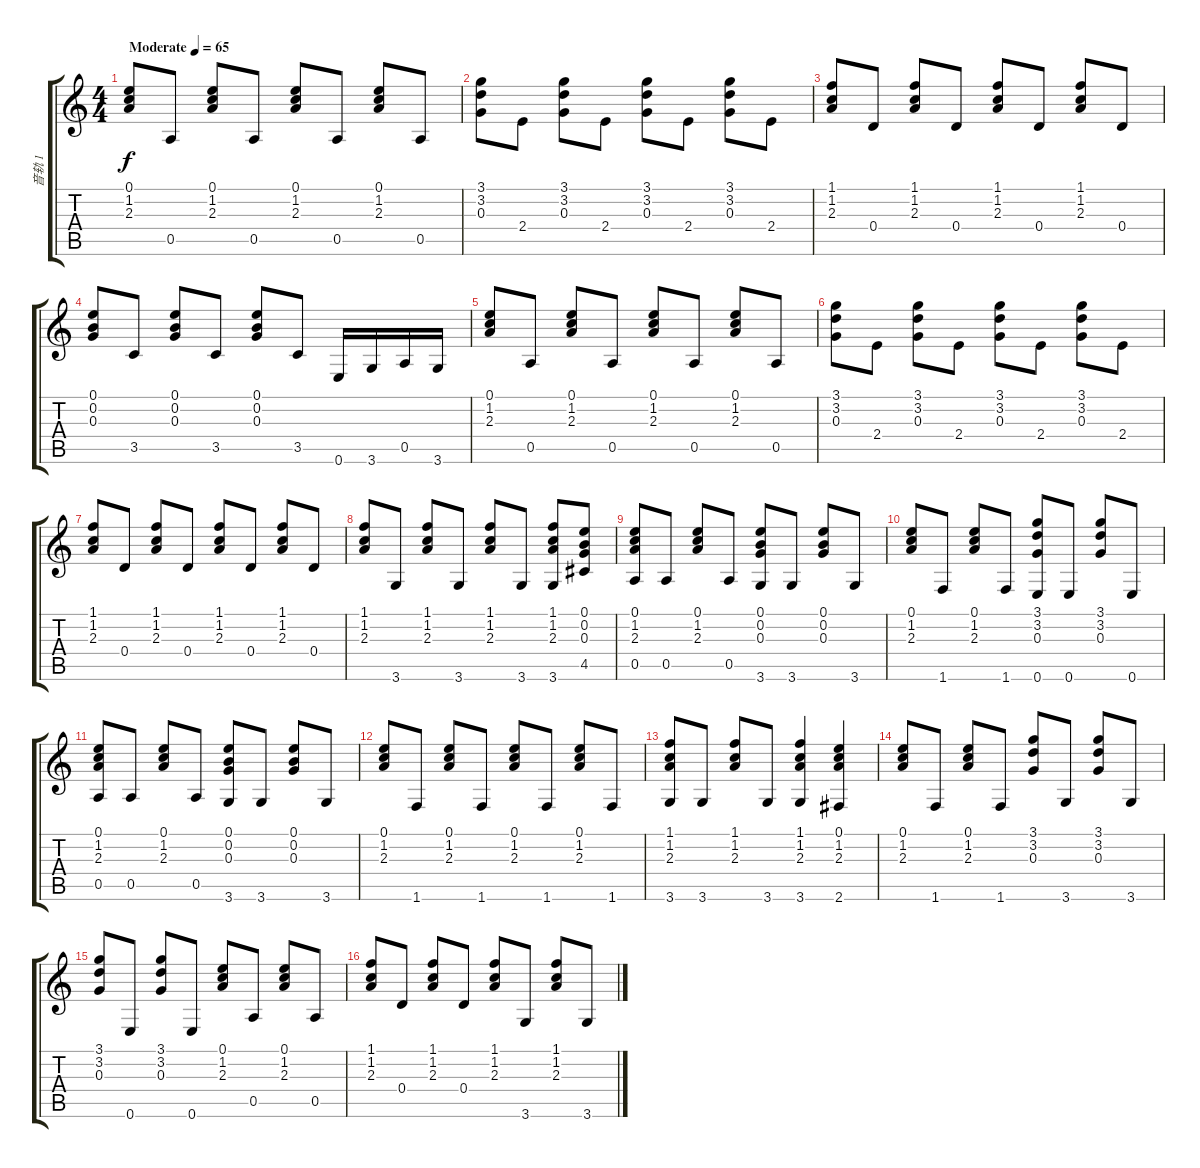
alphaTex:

\track ("音轨 1" "音轨 1") {instrument acousticguitarsteel}
\staff {score tabs}
\tuning (E4 B3 G3 D3 A2 E2) {hide}
\ts (4 4)
\tempo (65 "Moderate")
\clef g2
\ks c
(0.1 1.2 2.3).8{dy f instrument acousticguitarsteel} 0.5.8 (0.1 1.2 2.3).8 0.5.8 (0.1 1.2 2.3).8 0.5.8 (0.1 1.2 2.3).8 0.5.8 |
(3.1 3.2 0.3).8 2.4.8 (3.1 3.2 0.3).8 2.4.8 (3.1 3.2 0.3).8 2.4.8 (3.1 3.2 0.3).8 2.4.8 |
(1.1 1.2 2.3).8{txt ""} 0.4.8 (1.1 1.2 2.3).8 0.4.8 (1.1 1.2 2.3).8 0.4.8 (1.1 1.2 2.3).8 0.4.8 |
(0.1 0.2 0.3).8 3.5.8 (0.1 0.2 0.3).8 3.5.8 (0.1 0.2 0.3).8 3.5.8 0.6.16 3.6.16 0.5.16 3.6.16 |
(0.1 1.2 2.3).8 0.5.8 (0.1 1.2 2.3).8 0.5.8 (0.1 1.2 2.3).8 0.5.8 (0.1 1.2 2.3).8 0.5.8 |
(3.1 3.2 0.3).8 2.4.8 (3.1 3.2 0.3).8 2.4.8 (3.1 3.2 0.3).8 2.4.8 (3.1 3.2 0.3).8 2.4.8 |
(1.1 1.2 2.3).8 0.4.8 (1.1 1.2 2.3).8 0.4.8 (1.1 1.2 2.3).8 0.4.8 (1.1 1.2 2.3).8 0.4.8 |
(1.1 1.2 2.3).8 3.6.8 (1.1 1.2 2.3).8 3.6.8 (1.1 1.2 2.3).8 3.6.8 (1.1 1.2 2.3 3.6).8 (0.1 0.2 0.3 4.5).8 |
(0.1 1.2 2.3 0.5).8 0.5.8 (0.1 1.2 2.3).8 0.5.8 (0.1 0.2 0.3 3.6).8 3.6.8 (0.1 0.2 0.3).8 3.6.8 |
(0.1 1.2 2.3).8 1.6.8 (0.1 1.2 2.3).8 1.6.8 (3.1 3.2 0.3 0.6).8 0.6.8 (3.1 3.2 0.3).8 0.6.8 |
(0.1 1.2 2.3 0.5).8 0.5.8 (0.1 1.2 2.3).8 0.5.8 (0.1 0.2 0.3 3.6).8 3.6.8 (0.1 0.2 0.3).8 3.6.8 |
(0.1 1.2 2.3).8 1.6.8 (0.1 1.2 2.3).8 1.6.8 (0.1 1.2 2.3).8 1.6.8 (0.1 1.2 2.3).8 1.6.8 |
(1.1 1.2 2.3 3.6).8 3.6.8 (1.1 1.2 2.3).8 3.6.8 (1.1 1.2 2.3 3.6).4 (0.1 1.2 2.3 2.6).4 |
(0.1 1.2 2.3).8 1.6.8 (0.1 1.2 2.3).8 1.6.8 (3.1 3.2 0.3).8 3.6.8 (3.1 3.2 0.3).8 3.6.8 |
(3.1 3.2 0.3).8 0.6.8 (3.1 3.2 0.3).8 0.6.8 (0.1 1.2 2.3).8 0.5.8 (0.1 1.2 2.3).8 0.5.8 |
(1.1 1.2 2.3).8 0.4.8 (1.1 1.2 2.3).8 0.4.8 (1.1 1.2 2.3).8 3.6.8 (1.1 1.2 2.3).8 3.6.8
